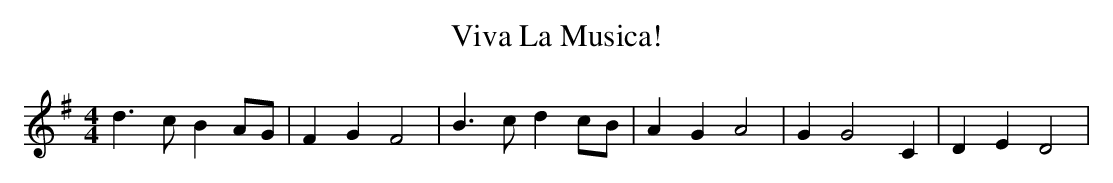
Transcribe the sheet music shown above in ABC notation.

X:1
T:Viva La Musica!
M:4/4
L:1/4
K:G
 d3/2 c/2 B A/2G/2| F G F2| B3/2 c/2 d c/2B/2| A G A2| G G2 C| D E D2|\
